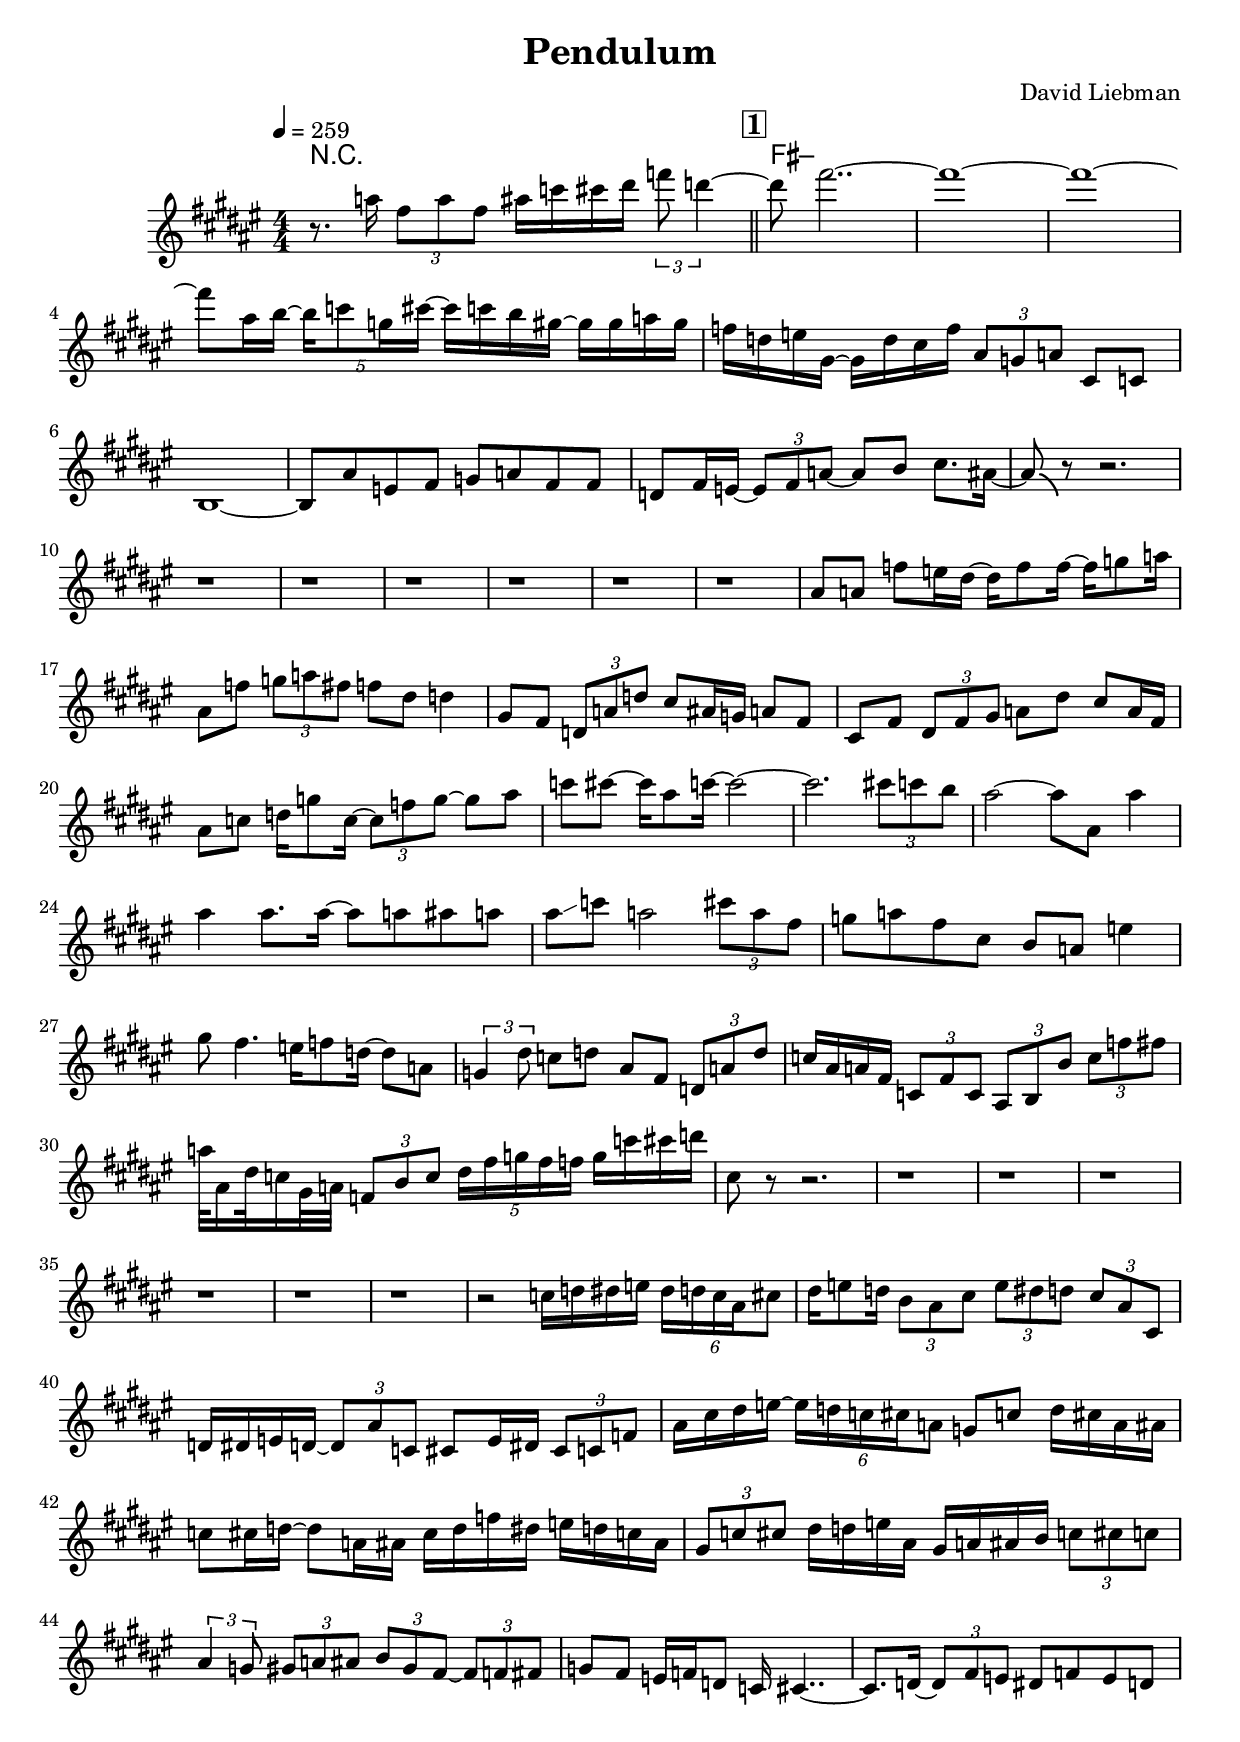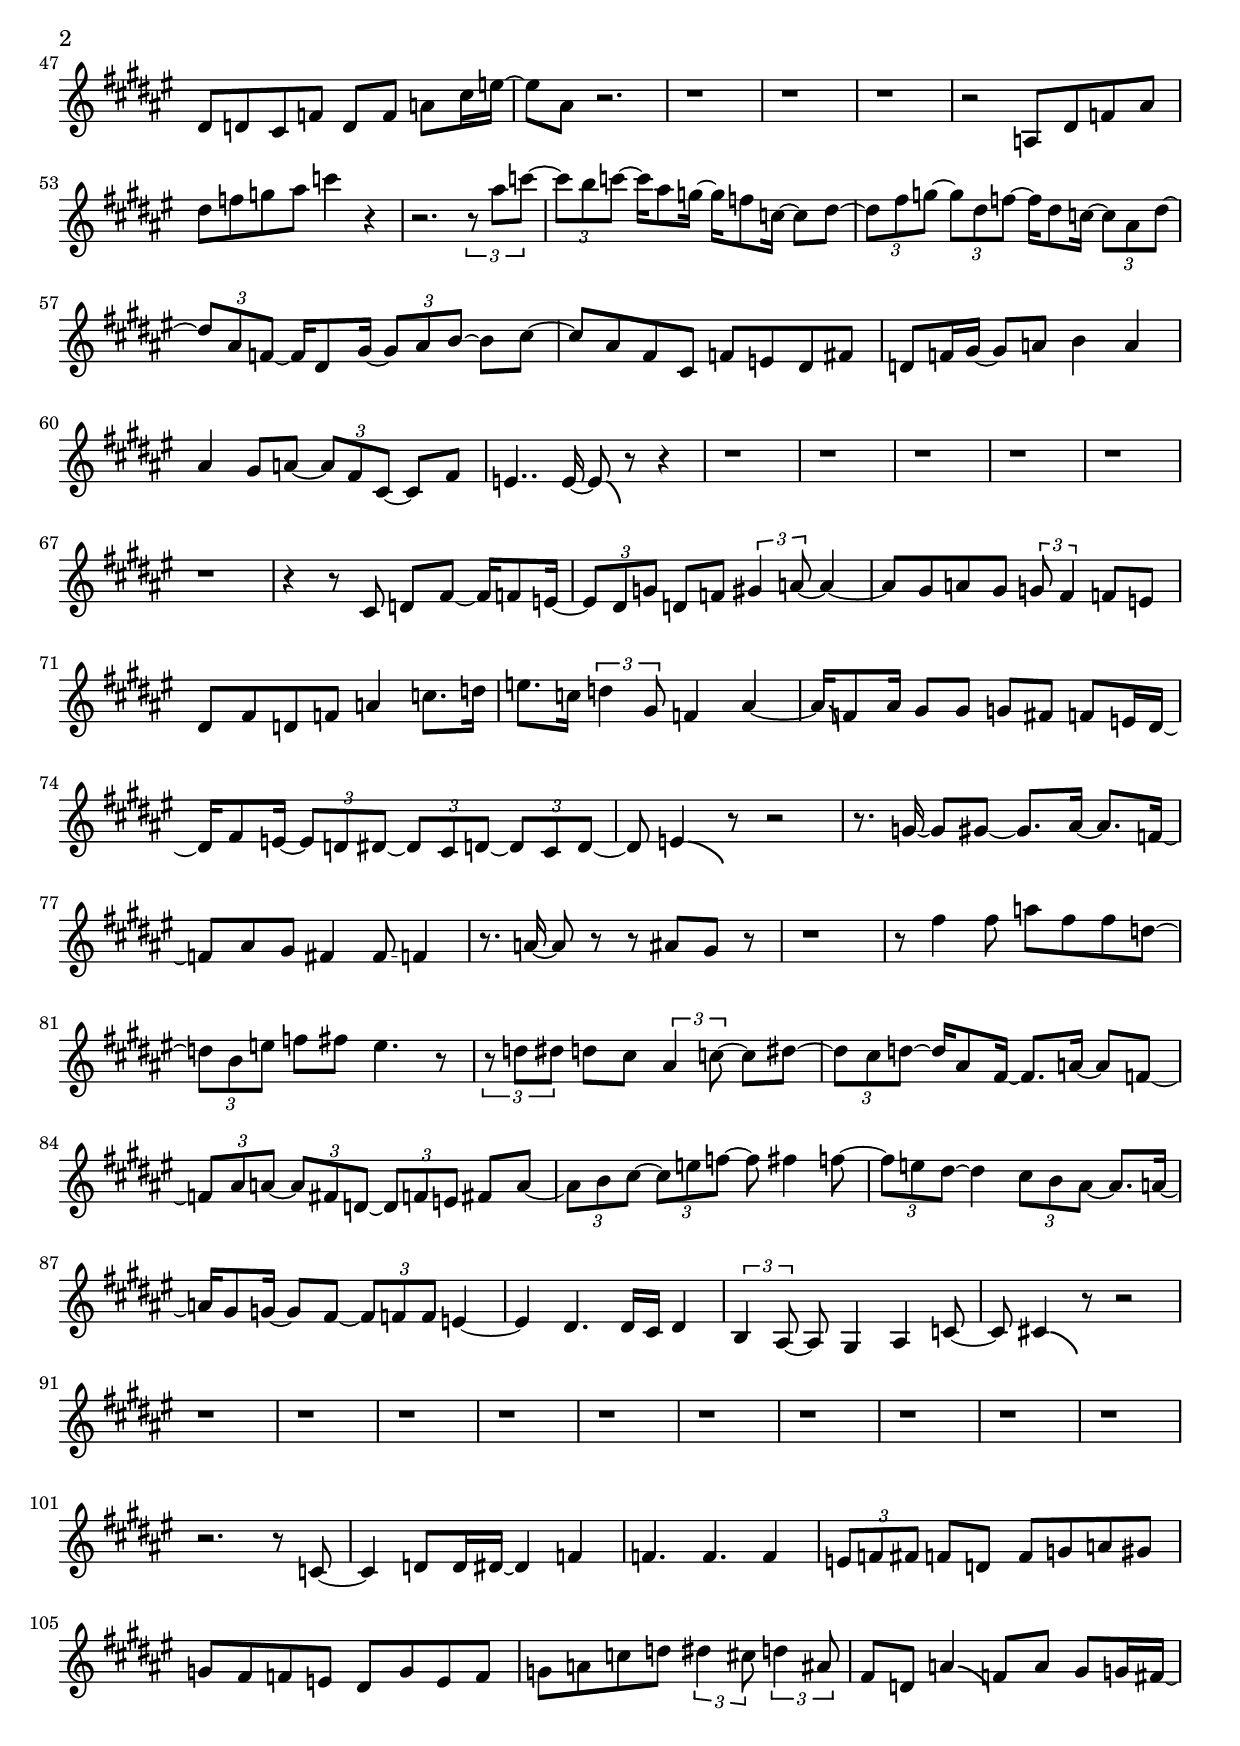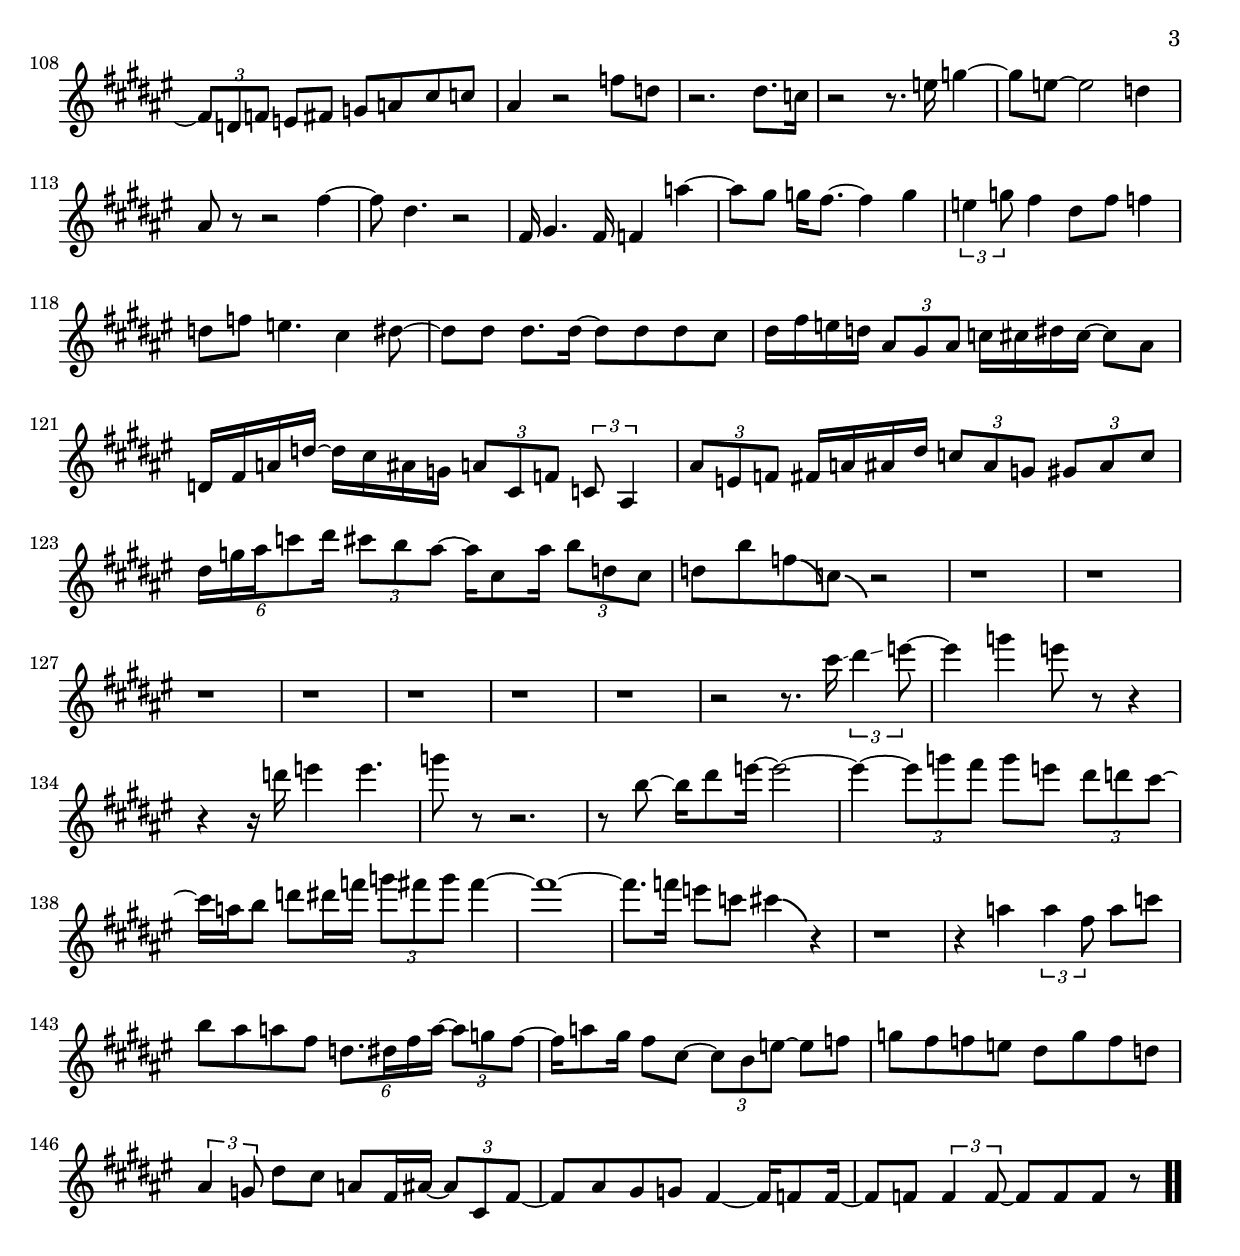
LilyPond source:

\version "2.13.2"

#(ly:set-option 'point-and-click #f)

\header {
  title = "Pendulum"
  composer = "David Liebman"
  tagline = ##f
}
global =
{
    \override Staff.TimeSignature #'style = #'()
    \time 4/4
    \clef "treble"
    \key fis \major
    \override Rest #'direction = #'0
    \override MultiMeasureRest #'staff-position = #0
}
\score
{
<<
    \transpose c' c'

    \new ChordNames { \chords {
      \set majorSevenSymbol = \markup { "maj7" }
      \set minorChordModifier = \markup { \char ##x2013 }
      | r1 
      | fis1:min|
      }
      }

    \new Staff
    <<
    \transpose c' c'

    {
      \global
  		%\override Score.MetronomeMark #'transparent = ##t
  		%\override Score.MetronomeMark #'stencil = ##f
  		
  		\override HorizontalBracket #'direction = #UP
  		\override HorizontalBracket #'bracket-flare = #'(0 . 0)
  		
  		\override TextSpanner #'dash-fraction = #1.0
  		\override TextSpanner #'bound-details #'left #'text = \markup{ \concat{\draw-line #'(0 . -1.0) \draw-line #'(1.0 . 0) }}
  		\override TextSpanner #'bound-details #'right #'text = \markup{ \concat{ \draw-line #'(1.0 . 0) \draw-line #'(0 . -1.0) }}
          \set Score.markFormatter = #format-mark-box-numbers


      \tempo 4 = 259
      \set Score.currentBarNumber = #0
     
      | r8. a''16 \tuplet 3/2 {fis''8 a''8 fis''8} ais''16 c'''16 cis'''16 dis'''16 \tuplet 3/2 {f'''8 d'''4~} 
      \bar "||" \mark \default d'''8 fis'''2..~ 
      | fis'''1~ 
      | fis'''1~ 
      | fis'''8 ais''16 b''16~ \tuplet 5/4 {b''16 c'''8 g''16 cis'''16~} cis'''16 c'''16 b''16 gis''16~ gis''16 gis''16 a''16 gis''16 
      | f''16 d''16 e''16 gis'16~ gis'16 d''16 cis''16 f''16 \tuplet 3/2 {ais'8 g'8 a'8} cis'8 c'8 
      | b1~ 
      | b8 ais'8 e'8 fis'8 g'8 a'8 fis'8 fis'8 
      | d'8 fis'16 e'16~ \tuplet 3/2 {e'8 fis'8 a'8~} a'8 b'8 cis''8. ais'16~ 
      | ais'8\bendAfter #-4  r8 r2. 
      | r1 
      | r1 
      | r1 
      | r1 
      | r1 
      | r1 
      | ais'8 a'8 f''8 e''16 dis''16~ dis''16 f''8 f''16~ f''16 g''8 a''16 
      | ais'8 f''8 \tuplet 3/2 {g''8 a''8 fis''8} f''8 dis''8 d''4 
      | gis'8 fis'8 \tuplet 3/2 {d'8 a'8 d''8} cis''8 ais'16 g'16 a'8 fis'8 
      | cis'8 fis'8 \tuplet 3/2 {dis'8 fis'8 gis'8} a'8 dis''8 cis''8 a'16 fis'16 
      | ais'8 c''8 d''16 g''8 c''16~ \tuplet 3/2 {c''8 f''8 g''8~} g''8 ais''8 
      | c'''8 cis'''8~ cis'''16 ais''8 c'''16~ c'''2~ 
      | c'''2. \tuplet 3/2 {cis'''8 c'''8 b''8} 
      | ais''2~ ais''8 ais'8 ais''4 
      | ais''4 ais''8. ais''16~ ais''8 a''8 ais''8 a''8 
      | ais''8\glissando  c'''8 a''2 \tuplet 3/2 {cis'''8 a''8 fis''8} 
      | g''8 a''8 fis''8 cis''8 b'8 a'8 e''4 
      | gis''8 fis''4. e''16 f''8 d''16~ d''8 a'8 
      | \tuplet 3/2 {g'4 dis''8} c''8 d''8 ais'8 fis'8 \tuplet 3/2 {d'8 a'8 d''8} 
      | c''16 ais'16 a'16 fis'16 \tuplet 3/2 {c'8 fis'8 c'8} \tuplet 3/2 {ais8 b8 b'8} \tuplet 3/2 {c''8 f''8 fis''8} 
      | a''32 ais'16 dis''32 c''16 gis'32 a'32 \tuplet 3/2 {f'8 b'8 c''8} \tuplet 5/4 {dis''16 fis''16 g''16 fis''16 f''16} g''16 c'''16 cis'''16 d'''16 
      | cis''8 r8 r2. 
      | r1 
      | r1 
      | r1 
      | r1 
      | r1 
      | r1 
      | r2 c''16 d''16 dis''16 e''16 \tuplet 6/4 {dis''16 d''16 c''16 ais'16 cis''8} 
      | dis''16 e''8 d''16 \tuplet 3/2 {b'8 ais'8 cis''8} \tuplet 3/2 {e''8 dis''8 d''8} \tuplet 3/2 {cis''8 ais'8 cis'8} 
      | d'16 dis'16 e'16 d'16~ \tuplet 3/2 {d'8 ais'8 c'8} cis'8 e'16 dis'16 \tuplet 3/2 {cis'8 c'8 f'8} 
      | ais'16 cis''16 dis''16 e''16~ \tuplet 6/4 {e''16 d''16 c''16 cis''16 a'8} g'8 c''8 d''16 cis''16 a'16 ais'16 
      | c''8 cis''16 d''16~ d''8 a'16 ais'16 cis''16 d''16 f''16 dis''16 e''16 d''16 c''16 ais'16 
      | \tuplet 3/2 {gis'8 c''8 cis''8} dis''16 d''16 e''16 ais'16 gis'16 a'16 ais'16 b'16 \tuplet 3/2 {c''8 cis''8 c''8} 
      | \tuplet 3/2 {ais'4 g'8} \tuplet 3/2 {gis'8 a'8 ais'8} \tuplet 3/2 {b'8 gis'8 fis'8~} \tuplet 3/2 {fis'8 f'8 fis'8} 
      | g'8 fis'8 e'16 f'16 d'8 c'16 cis'4..~ 
      | cis'8. d'16~ \tuplet 3/2 {d'8 fis'8 e'8} dis'8 f'8 e'8 d'8 
      | dis'8 d'8 cis'8 f'8 d'8 f'8 a'8 cis''16 e''16~ 
      | e''8 ais'8 r2. 
      | r1 
      | r1 
      | r1 
      | r2 a8 dis'8 f'8 ais'8 
      | dis''8 f''8 g''8 ais''8 c'''4 r4 
      | r2. \tuplet 3/2 {r8 ais''8 c'''8~} 
      | \tuplet 3/2 {c'''8 b''8 c'''8~} c'''16 ais''8 g''16~ g''16 f''8 c''16~ c''8 dis''8~ 
      | \tuplet 3/2 {dis''8 fis''8 g''8~} \tuplet 3/2 {g''8 dis''8 f''8~} f''16 dis''8 c''16~ \tuplet 3/2 {c''8 ais'8 dis''8~} 
      | \tuplet 3/2 {dis''8 ais'8 f'8~} f'16 dis'8 gis'16~ \tuplet 3/2 {gis'8 ais'8 b'8~} b'8 cis''8~ 
      | cis''8 ais'8 fis'8 cis'8 f'8 e'8 dis'8 fis'8 
      | d'8 f'16 gis'16~ gis'8 a'8 b'4 a'4 
      | ais'4 gis'8 a'8~ \tuplet 3/2 {a'8 fis'8 cis'8~} cis'8 fis'8 
      | e'4.. e'16~ e'8\bendAfter #-4  r8 r4 
      | r1 
      | r1 
      | r1 
      | r1 
      | r1 
      | r1 
      | r4 r8 cis'8 d'8 fis'8~ fis'16 f'8 e'16~ 
      | \tuplet 3/2 {e'8 dis'8 g'8} d'8 f'8 \tuplet 3/2 {gis'4 a'8~} a'4~ 
      | a'8 gis'8 a'8 gis'8 \tuplet 3/2 {g'8 fis'4} f'8 e'8 
      | dis'8 fis'8 d'8 f'8 a'4 c''8. d''16 
      | e''8. c''16 \tuplet 3/2 {d''4 gis'8} f'4 ais'4~ 
      | ais'16\bendAfter #-4  f'8 ais'16 gis'8 gis'8 g'8 fis'8 f'8 e'16 dis'16~ 
      | dis'16 fis'8 e'16~ \tuplet 3/2 {e'8 d'8 dis'8~} \tuplet 3/2 {dis'8 cis'8 d'8~} \tuplet 3/2 {d'8 cis'8 d'8~} 
      | d'8 e'4\bendAfter #-4  r8 r2 
      | r8. g'16~ g'8 gis'8~ gis'8. ais'16~ ais'8. f'16~ 
      | f'8 ais'8 gis'8 fis'4 fis'8\glissando  f'4 
      | r8. a'16~ a'8 r8 r8 ais'8 gis'8 r8 
      | r1 
      | r8 fis''4 fis''8 a''8 fis''8 fis''8 d''8~ 
      | \tuplet 3/2 {d''8 b'8 e''8} f''8 fis''8 e''4. r8 
      | \tuplet 3/2 {r8 d''8 dis''8} d''8 cis''8 \tuplet 3/2 {ais'4 c''8~} c''8 dis''8~ 
      | \tuplet 3/2 {dis''8 cis''8 d''8~} d''16 ais'8 fis'16~ fis'8. a'16~ a'8 f'8~ 
      | \tuplet 3/2 {f'8 ais'8 a'8~} \tuplet 3/2 {a'8 fis'8 d'8~} \tuplet 3/2 {d'8 f'8 e'8} fis'8 a'8~ 
      | \tuplet 3/2 {a'8 b'8 cis''8~} \tuplet 3/2 {cis''8 e''8 f''8~} f''8 fis''4 f''8~ 
      | \tuplet 3/2 {f''8 e''8 dis''8~} dis''4 \tuplet 3/2 {cis''8 b'8 ais'8~} ais'8. a'16~ 
      | a'16 gis'8 g'16~ g'8 fis'8~ \tuplet 3/2 {fis'8 f'8 f'8} e'4~ 
      | e'4 dis'4. dis'16 cis'16 dis'4 
      | \tuplet 3/2 {b4 ais8~} ais8 gis4 ais4 c'8~ 
      | c'8 cis'4\bendAfter #-4  r8 r2 
      | r1 
      | r1 
      | r1 
      | r1 
      | r1 
      | r1 
      | r1 
      | r1 
      | r1 
      | r1 
      | r2. r8 c'8~ 
      | c'4 d'8 d'16 dis'16~ dis'4 f'4 
      | f'4. f'4. f'4 
      | \tuplet 3/2 {e'8 f'8 fis'8} f'8 d'8 f'8 g'8 a'8 gis'8 
      | g'8 fis'8 f'8 e'8 dis'8 g'8 e'8 f'8 
      | g'8 a'8 c''8 d''8 \tuplet 3/2 {dis''4 cis''8} \tuplet 3/2 {d''4 ais'8} 
      | fis'8 d'8 a'4\bendAfter #-4  f'8 a'8 gis'8 g'16 fis'16~ 
      | \tuplet 3/2 {fis'8 d'8 f'8} e'8 fis'8 g'8 a'8 cis''8 c''8 
      | ais'4 r2 f''8 d''8 
      | r2. dis''8. c''16 
      | r2 r8. e''16 g''4~ 
      | g''8 e''8~ e''2 d''4 
      | ais'8 r8 r2 fis''4~ 
      | fis''8 dis''4. r2 
      | fis'16 gis'4. fis'16 f'4 a''4~ 
      | a''8 gis''8 g''16 fis''8.~ fis''4 g''4 
      | \tuplet 3/2 {e''4 g''8} fis''4 dis''8 fis''8 f''4 
      | d''8 f''8 e''4. cis''4 dis''8~ 
      | dis''8 dis''8 dis''8. dis''16~ dis''8 dis''8 dis''8 cis''8 
      | dis''16 fis''16 e''16 d''16 \tuplet 3/2 {ais'8 gis'8 ais'8} c''16 cis''16 dis''16 cis''16~ cis''8 ais'8 
      | d'16 fis'16 a'16 d''16~ d''16 cis''16 ais'16 g'16 \tuplet 3/2 {a'8 cis'8 f'8} \tuplet 3/2 {c'8 ais4} 
      | \tuplet 3/2 {ais'8 e'8 f'8} fis'16 a'16 ais'16 dis''16 \tuplet 3/2 {c''8 ais'8 g'8} \tuplet 3/2 {gis'8 ais'8 c''8} 
      | \tuplet 6/4 {dis''16 g''16 ais''16 c'''8 dis'''16} \tuplet 3/2 {cis'''8 b''8 ais''8~} ais''16 cis''8 ais''16 \tuplet 3/2 {b''8 d''8 cis''8} 
      | d''8 b''8 f''8\bendAfter #-4  c''8\bendAfter #-4  r2 
      | r1 
      | r1 
      | r1 
      | r1 
      | r1 
      | r1 
      | r1 
      | r2 r8. cis'''16\glissando  \tuplet 3/2 {dis'''4\glissando  e'''8~} 
      | e'''4 g'''4 e'''8 r8 r4 
      | r4 r16 d'''16\glissando  e'''4 e'''4. 
      | g'''8 r8 r2. 
      | r8 b''8~ b''16 dis'''8 e'''16~ e'''2~ 
      | e'''4~ \tuplet 3/2 {e'''8 g'''8 fis'''8} g'''8 e'''8 \tuplet 3/2 {dis'''8 d'''8 cis'''8~} 
      | cis'''16 a''16 b''8 d'''8 dis'''16 f'''16 \tuplet 3/2 {g'''8 fis'''8 g'''8} fis'''4~ 
      | fis'''1~ 
      | fis'''8. f'''16 e'''8 c'''8 cis'''4\bendAfter #-4  r4 
      | r1 
      | r4 a''4 \tuplet 3/2 {a''4 fis''8} a''8 c'''8 
      | b''8 ais''8 a''8 fis''8 \tuplet 6/4 {d''8. dis''16 fis''16 a''16~} \tuplet 3/2 {a''8 g''8 fis''8~} 
      | fis''16 a''8 gis''16 fis''8 cis''8~ \tuplet 3/2 {cis''8 b'8 e''8~} e''8 f''8 
      | g''8 fis''8 f''8 e''8 dis''8 g''8 f''8 d''8 
      | \tuplet 3/2 {ais'4 g'8} dis''8 cis''8 a'8 fis'16 ais'16~ \tuplet 3/2 {ais'8 cis'8 fis'8~} 
      | fis'8 ais'8 gis'8 g'8 fis'4~ fis'16 f'8 f'16~ 
      | f'8 f'8 \tuplet 3/2 {f'4 f'8~} f'8 f'8 f'8 r8\bar  ".."
    }
    >>
>>    
}
